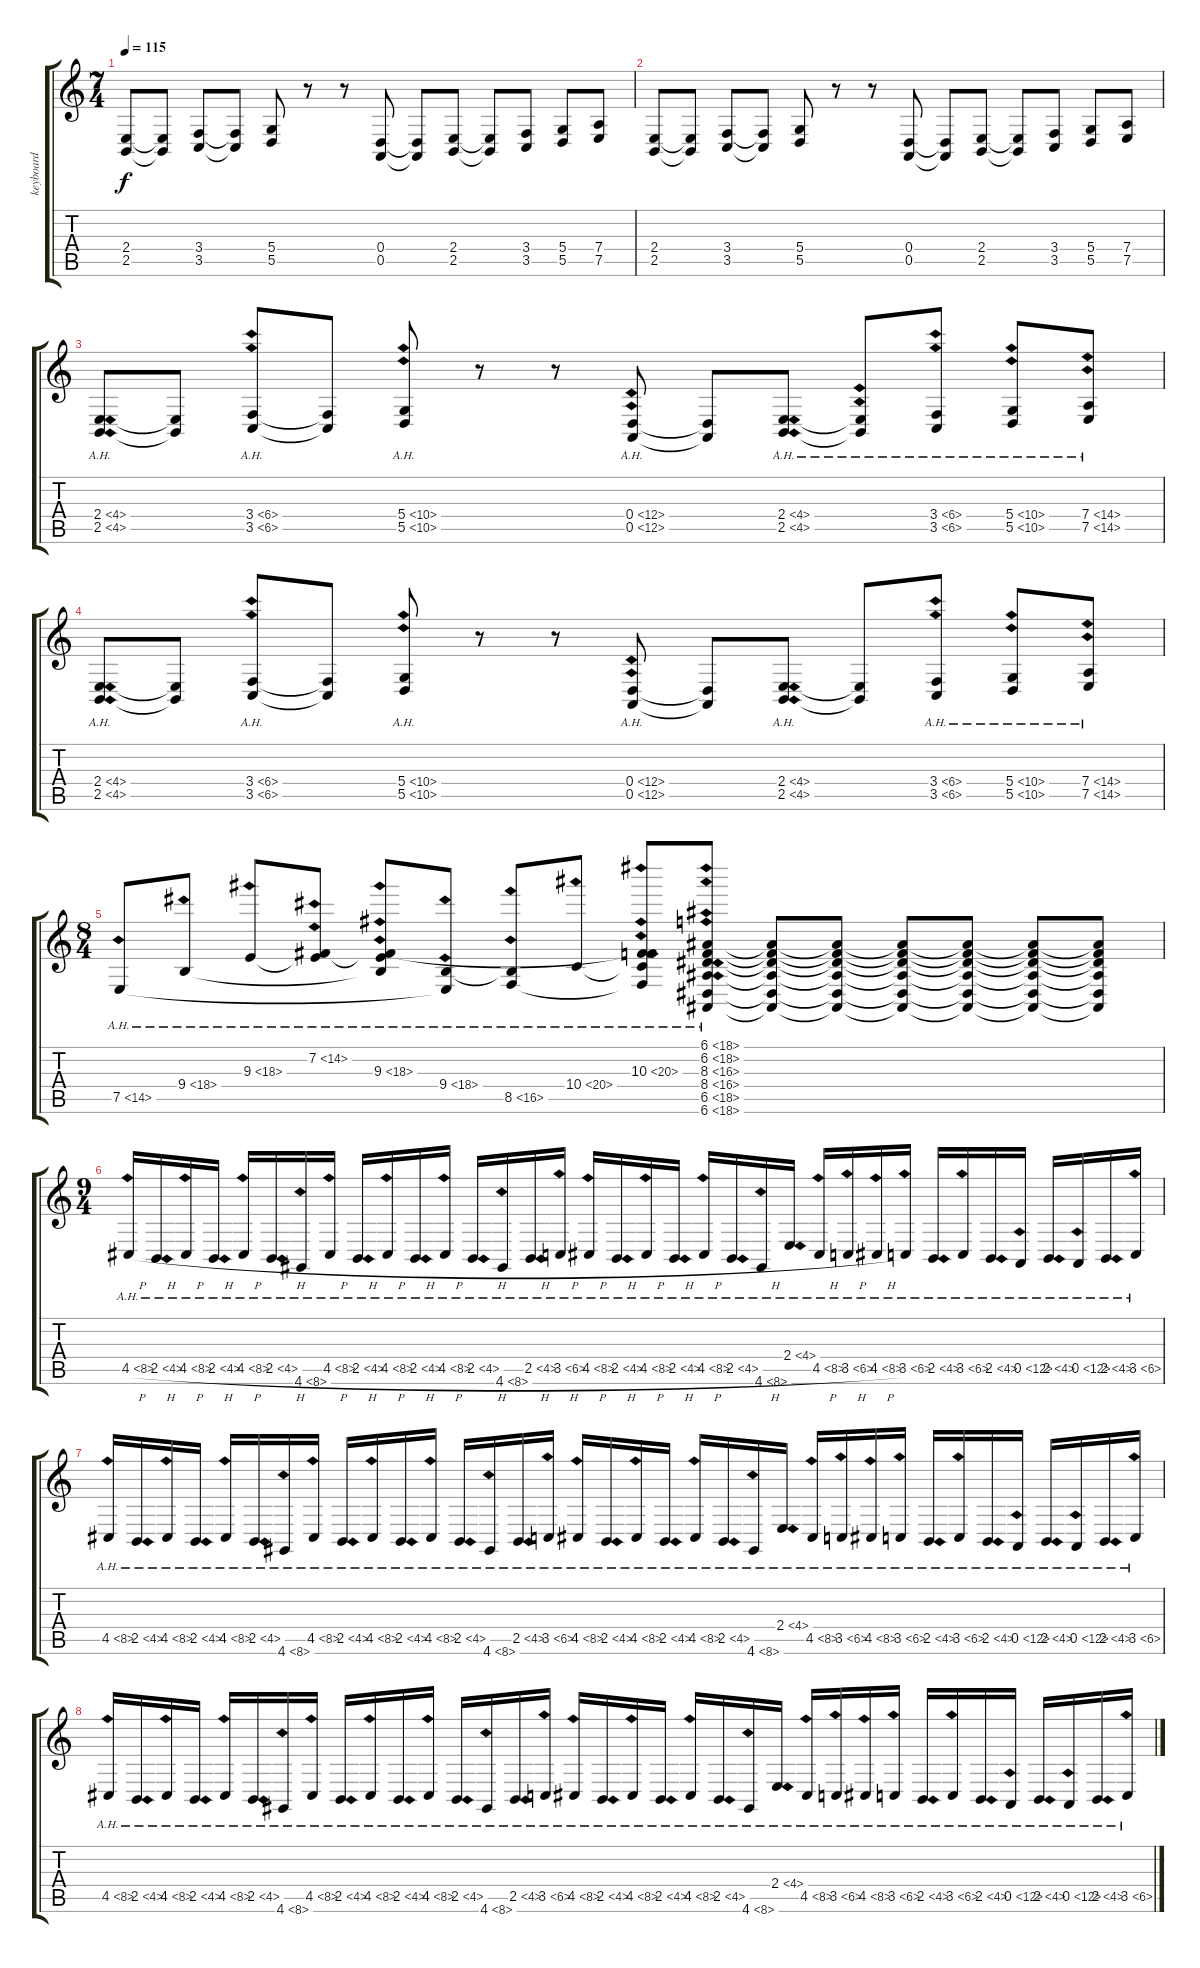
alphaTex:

\track ("keyboard" "keyboard") {instrument stringensemble1}
\staff {score tabs}
\tuning (E4 B3 G3 D3 A2 E2) {hide}
\ts (7 4)
\tempo 115
\clef g2
\ks c
(2.4 2.5).8{dy f instrument lead2sawtooth} (2.4{t} 2.5{t}).8 (3.4 3.5).8 (3.4{t} 3.5{t}).8 (5.4 5.5).8 r.8 r.8 (0.4 0.5).8 (0.4{t} 0.5{t}).8 (2.4 2.5).8 (2.4{t} 2.5{t}).8 (3.4 3.5).8 (5.4 5.5).8 (7.4 7.5).8 |
(2.4 2.5).8 (2.4{t} 2.5{t}).8 (3.4 3.5).8 (3.4{t} 3.5{t}).8 (5.4 5.5).8 r.8 r.8 (0.4 0.5).8 (0.4{t} 0.5{t}).8 (2.4 2.5).8 (2.4{t} 2.5{t}).8 (3.4 3.5).8 (5.4 5.5).8 (7.4 7.5).8 |
(2.4{ah 2} 2.5{ah 2}).8 (2.4{t} 2.5{t}).8 (3.4{ah 3} 3.5{ah 3}).8 (3.4{t} 3.5{t}).8 (5.4{ah 5} 5.5{ah 5}).8 r.8 r.8 (0.4{ah 12} 0.5{ah 12}).8 (0.4{t} 0.5{t}).8 (2.4{ah 2} 2.5{ah 2}).8 (2.4{ah 12 t} 2.5{ah 12 t}).8 (3.4{ah 3} 3.5{ah 3}).8 (5.4{ah 5} 5.5{ah 5}).8 (7.4{ah 7} 7.5{ah 7}).8 |
(2.4{ah 2} 2.5{ah 2}).8 (2.4{t} 2.5{t}).8 (3.4{ah 3} 3.5{ah 3}).8 (3.4{t} 3.5{t}).8 (5.4{ah 5} 5.5{ah 5}).8 r.8 r.8 (0.4{ah 12} 0.5{ah 12}).8 (0.4{t} 0.5{t}).8 (2.4{ah 2} 2.5{ah 2}).8 (2.4{t} 2.5{t}).8 (3.4{ah 3} 3.5{ah 3}).8 (5.4{ah 5} 5.5{ah 5}).8 (7.4{ah 7} 7.5{ah 7}).8 |
\ts (8 4)
7.5{ah 7}.8{instrument electricgrandpiano} 9.4{ah 9}.8 9.3{ah 9}.8 (7.2{ah 7} 9.3{ah 12 t}).8 (7.2{ah 12 t} 9.3{ah 9} 9.4{ah 12 t}).8 (9.4{ah 9} 7.5{ah 12 t}).8 (9.4{ah 12 t} 8.5{ah 8}).8 10.4{ah 10}.8 (7.2{ah 12 t} 10.3{ah 10} 10.4{ah 12 t} 8.5{ah 12 t}).8 (6.1{ah 12} 6.2{ah 12} 8.3{ah 8} 8.4{ah 8} 6.5{ah 12} 6.6{ah 12}).8 (6.1{t} 6.2{t} 8.3{t} 8.4{t} 6.5{t} 6.6{t}).8 (6.1{t} 6.2{t} 8.3{t} 8.4{t} 6.5{t} 6.6{t}).8 (6.1{t} 6.2{t} 8.3{t} 8.4{t} 6.5{t} 6.6{t}).8 (6.1{t} 6.2{t} 8.3{t} 8.4{t} 6.5{t} 6.6{t}).8 (6.1{t} 6.2{t} 8.3{t} 8.4{t} 6.5{t} 6.6{t}).8 (6.1{t} 6.2{t} 8.3{t} 8.4{t} 6.5{t} 6.6{t}).8 |
\ts (9 4)
4.5{ah 4 h}.16{instrument electricgrandpiano} 2.5{ah 2 h}.16 4.5{ah 4 h}.16 2.5{ah 2 h}.16 4.5{ah 4 h}.16 2.5{ah 2 h}.16 4.6{ah 4}.16 4.5{ah 4 h}.16 2.5{ah 2 h}.16 4.5{ah 4 h}.16 2.5{ah 2 h}.16 4.5{ah 4 h}.16 2.5{ah 2 h}.16 4.6{ah 4}.16 2.5{ah 2 h}.16 3.5{ah 3 h}.16 4.5{ah 4 h}.16 2.5{ah 2 h}.16 4.5{ah 4 h}.16 2.5{ah 2 h}.16 4.5{ah 4 h}.16 2.5{ah 2 h}.16 4.6{ah 4}.16 2.4{ah 2}.16 4.5{ah 4 h}.16 3.5{ah 3 h}.16 4.5{ah 4 h}.16 3.5{ah 3}.16 2.5{ah 2}.16 3.5{ah 3}.16 2.5{ah 2}.16 0.5{ah 12}.16 2.5{ah 2}.16 0.5{ah 12}.16 2.5{ah 2}.16 3.5{ah 3}.16 |
4.5{ah 4}.16 2.5{ah 2}.16 4.5{ah 4}.16 2.5{ah 2}.16 4.5{ah 4}.16 2.5{ah 2}.16 4.6{ah 4}.16 4.5{ah 4}.16 2.5{ah 2}.16 4.5{ah 4}.16 2.5{ah 2}.16 4.5{ah 4}.16 2.5{ah 2}.16 4.6{ah 4}.16 2.5{ah 2}.16 3.5{ah 3}.16 4.5{ah 4}.16 2.5{ah 2}.16 4.5{ah 4}.16 2.5{ah 2}.16 4.5{ah 4}.16 2.5{ah 2}.16 4.6{ah 4}.16 2.4{ah 2}.16 4.5{ah 4}.16 3.5{ah 3}.16 4.5{ah 4}.16 3.5{ah 3}.16 2.5{ah 2}.16 3.5{ah 3}.16 2.5{ah 2}.16 0.5{ah 12}.16 2.5{ah 2}.16 0.5{ah 12}.16 2.5{ah 2}.16 3.5{ah 3}.16 |
4.5{ah 4}.16 2.5{ah 2}.16 4.5{ah 4}.16 2.5{ah 2}.16 4.5{ah 4}.16 2.5{ah 2}.16 4.6{ah 4}.16 4.5{ah 4}.16 2.5{ah 2}.16 4.5{ah 4}.16 2.5{ah 2}.16 4.5{ah 4}.16 2.5{ah 2}.16 4.6{ah 4}.16 2.5{ah 2}.16 3.5{ah 3}.16 4.5{ah 4}.16 2.5{ah 2}.16 4.5{ah 4}.16 2.5{ah 2}.16 4.5{ah 4}.16 2.5{ah 2}.16 4.6{ah 4}.16 2.4{ah 2}.16 4.5{ah 4}.16 3.5{ah 3}.16 4.5{ah 4}.16 3.5{ah 3}.16 2.5{ah 2}.16 3.5{ah 3}.16 2.5{ah 2}.16 0.5{ah 12}.16 2.5{ah 2}.16 0.5{ah 12}.16 2.5{ah 2}.16 3.5{ah 3}.16
